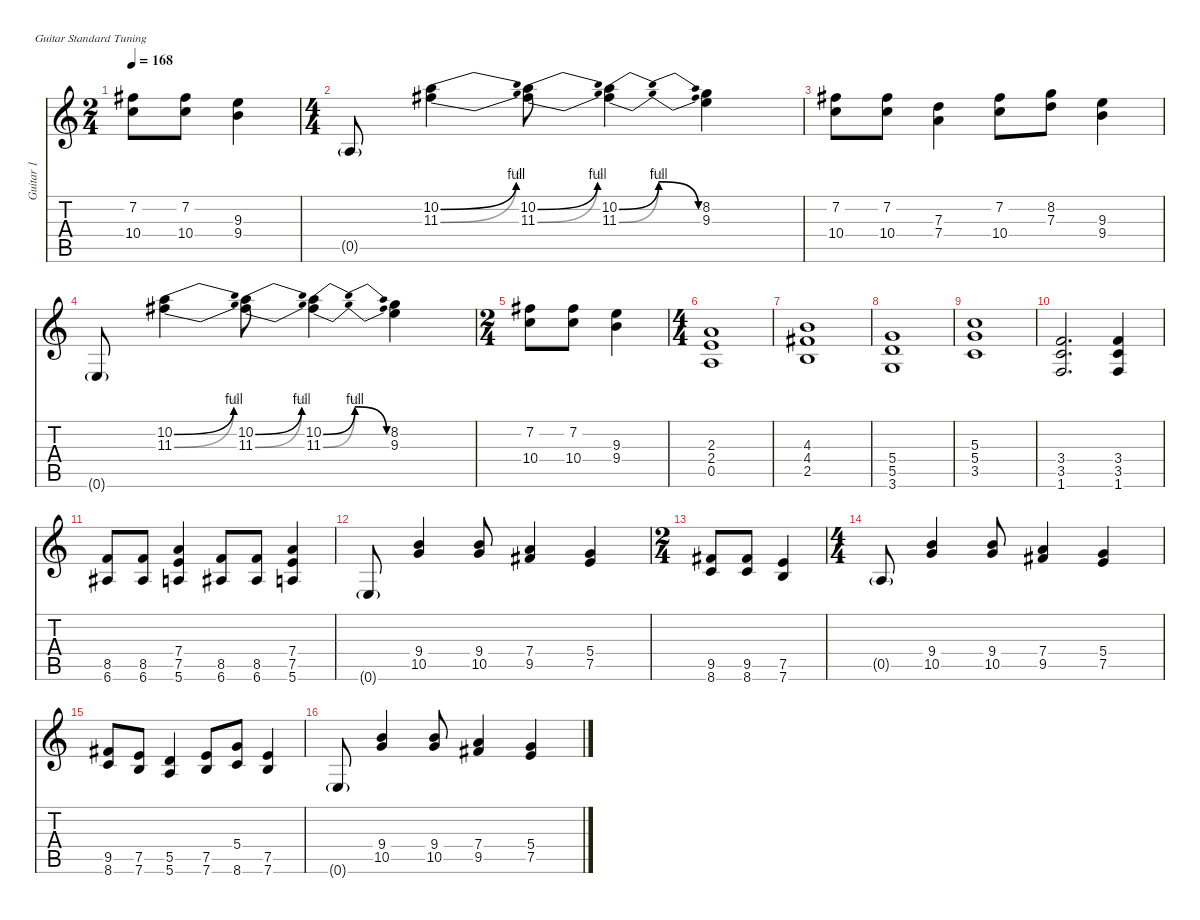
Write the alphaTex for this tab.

\defaultSystemsLayout 4
\hideDynamics
\bracketExtendMode nobrackets
\firstSystemTrackNameMode fullname
\otherSystemsTrackNameOrientation horizontal
\track ("Guitar 1" "dist.guit.") {instrument distortionguitar}
\staff {score tabs}
\tuning (E4 B3 G3 D3 A2 E2)
\ts (2 4)
\beaming (8 2 2)
\tempo 168
\clef g2
\ks c
(7.2{acc #} 10.4).8{dy f beam Down} (7.2{acc #} 10.4).8{beam Down} (9.3 9.4).4{beam Down} |
\ts (4 4)
\beaming (8 2 2 2 2)
0.5{g}.8{dy mf beam Up} (10.2{be (bend 0 0 30 4)} 11.3{be (bend 0 0 30 2) acc #}).4{dy f beam Down} (10.2{be (bend 0 0 30 4)} 11.3{be (bend 0 0 30 2) acc #}).8{beam Down} (10.2{be (bendrelease 0 0 15 4 30 4 45 0)} 11.3{be (bendrelease 0 0 15 2 30 2 45 0) acc #}).4{beam Down} (8.2 9.3).4{beam Down} |
(7.2{acc #} 10.4).8{beam Down} (7.2{acc #} 10.4).8{beam Down} (7.3 7.4).4{beam Down} (7.2{acc #} 10.4).8{beam Down} (8.2 7.3).8{beam Down} (9.3 9.4).4{beam Down} |
0.6{g}.8{dy mf beam Up} (10.2{be (bend 0 0 30 4)} 11.3{be (bend 0 0 30 2) acc #}).4{dy f beam Down} (10.2{be (bend 0 0 30 4)} 11.3{be (bend 0 0 30 2) acc #}).8{beam Down} (10.2{be (bendrelease 0 0 15 4 30 4 45 0)} 11.3{be (bendrelease 0 0 15 2 30 2 45 0) acc #}).4{beam Down} (8.2 9.3).4{beam Down} |
\ts (2 4)
\beaming (8 2 2)
(7.2{acc #} 10.4).8{beam Down} (7.2{acc #} 10.4).8{beam Down} (9.3 9.4).4{beam Down} |
\ts (4 4)
\beaming (8 2 2 2 2)
(2.3 2.4 0.5).1{beam Up} |
(4.3 4.4{acc #} 2.5).1{beam Up} |
(5.4 5.5 3.6).1{beam Up} |
(5.3 5.4 3.5).1{beam Up} |
(3.4 3.5 1.6).2{d beam Up} (3.4 3.5 1.6).4{beam Up} |
(8.5 6.6{acc #}).8{beam Up} (8.5 6.6{acc #}).8{beam Up} (7.4 7.5 5.6).4{beam Up} (8.5 6.6{acc #}).8{beam Up} (8.5 6.6{acc #}).8{beam Up} (7.4 7.5 5.6).4{beam Up} |
0.6{g}.8{dy mf beam Up} (9.4 10.5).4{dy f beam Up} (9.4 10.5).8{beam Up} (7.4 9.5{acc #}).4{beam Up} (5.4 7.5).4{beam Up} |
\ts (2 4)
\beaming (8 2 2)
(9.5{acc #} 8.6).8{beam Up} (9.5{acc #} 8.6).8{beam Up} (7.5 7.6).4{beam Up} |
\ts (4 4)
\beaming (8 2 2 2 2)
0.5{g}.8{dy mf beam Up} (9.4 10.5).4{dy f beam Up} (9.4 10.5).8{beam Up} (7.4 9.5{acc #}).4{beam Up} (5.4 7.5).4{beam Up} |
(9.5{acc #} 8.6).8{beam Up} (7.5 7.6).8{beam Up} (5.5 5.6).4{beam Up} (7.5 7.6).8{beam Up} (5.4 8.6).8{beam Up} (7.5 7.6).4{beam Up} |
0.6{g}.8{dy mf beam Up} (9.4 10.5).4{dy f beam Up} (9.4 10.5).8{beam Up} (7.4 9.5{acc #}).4{beam Up} (5.4 7.5).4{beam Up}
